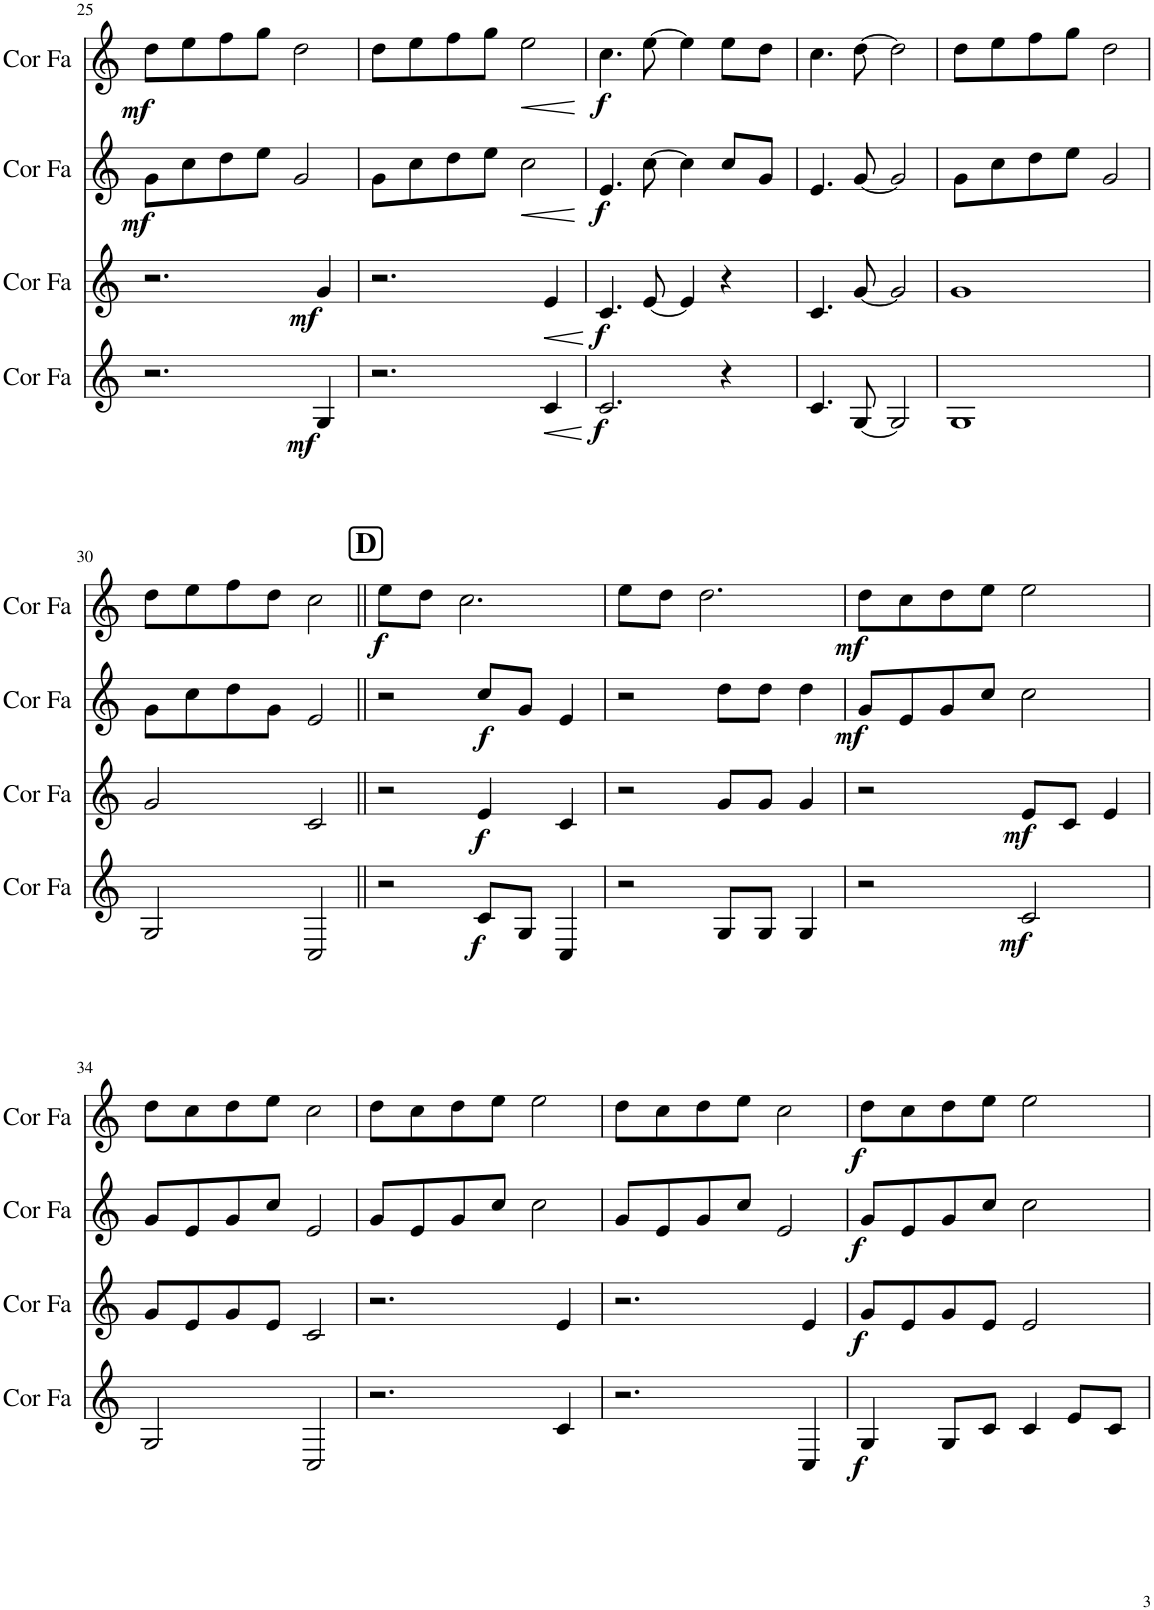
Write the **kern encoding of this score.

**kern	**dynam	**kern	**dynam	**kern	**dynam	**kern	**dynam
*part4	*part4	*part3	*part3	*part2	*part2	*part1	*part1
*staff4	*staff4	*staff3	*staff3	*staff2	*staff2	*staff1	*staff1
*I"Cor en Fa	*	*I"Cor en Fa	*	*I"Cor en Fa	*	*I"Cor en Fa	*
*I'Cor Fa	*	*I'Cor Fa	*	*I'Cor Fa	*	*I'Cor Fa	*
!!LO:PB:g=z
*clefG2	*	*clefG2	*	*clefG2	*	*clefG2	*
*Trd4c7	*	*Trd4c7	*	*Trd4c7	*	*Trd4c7	*
*k[]	*	*k[]	*	*k[]	*	*k[]	*
*M4/4	*	*M4/4	*	*M4/4	*	*M4/4	*
=25	=25	=25	=25	=25	=25	=25	=25
!	!	!	!	!	!LO:DY:b	!	!LO:DY:b
2.r	.	2.r	.	8g\L	mf	8dd\L	mf
.	.	.	.	8cc\	.	8ee\	.
.	.	.	.	8dd\	.	8ff\	.
.	.	.	.	8ee\J	.	8gg\J	.
.	.	.	.	2g/	.	2dd\	.
!	!LO:DY:b	!	!LO:DY:b	!	!	!	!
4G/	mf	4g/	mf	.	.	.	.
=26	=26	=26	=26	=26	=26	=26	=26
2.r	.	2.r	.	8g\L	.	8dd\L	.
.	.	.	.	8cc\	.	8ee\	.
.	.	.	.	8dd\	.	8ff\	.
.	.	.	.	8ee\J	.	8gg\J	.
!	!	!	!	!	!LO:HP:b	!	!LO:HP:b
.	.	.	.	2cc\	<	2ee\	<
!	!LO:HP:b	!	!LO:HP:b	!	!	!	!
4c/	<	4e/	<	.	.	.	.
.	[	.	[	.	[	.	[
=27	=27	=27	=27	=27	=27	=27	=27
!	!LO:DY:b	!	!LO:DY:b	!	!LO:DY:b	!	!LO:DY:b
2.c/	f	4.c/	f	4.e/	f	4.cc\	f
.	.	[8e/	.	[8cc\	.	[8ee\	.
.	.	4e/]	.	4cc\]	.	4ee\]	.
4r	.	4r	.	8cc/L	.	8ee\L	.
.	.	.	.	8g/J	.	8dd\J	.
=28	=28	=28	=28	=28	=28	=28	=28
4.c/	.	4.c/	.	4.e/	.	4.cc\	.
[8G/	.	[8g/	.	[8g/	.	[8dd\	.
2G/]	.	2g/]	.	2g/]	.	2dd\]	.
=29	=29	=29	=29	=29	=29	=29	=29
1G	.	1g	.	8g\L	.	8dd\L	.
.	.	.	.	8cc\	.	8ee\	.
.	.	.	.	8dd\	.	8ff\	.
.	.	.	.	8ee\J	.	8gg\J	.
.	.	.	.	2g/	.	2dd\	.
!!LO:LB:g=z
=30	=30	=30	=30	=30	=30	=30	=30
2G/	.	2g/	.	8g\L	.	8dd\L	.
.	.	.	.	8cc\	.	8ee\	.
.	.	.	.	8dd\	.	8ff\	.
.	.	.	.	8g\J	.	8dd\J	.
2C/	.	2c/	.	2e/	.	2cc\	.
!!LO:REH:place=s1:a:B:cj:fs=14:t=D
=31||	=31||	=31||	=31||	=31||	=31||	=31||	=31||
!	!	!	!	!	!	!	!LO:DY:b
2r	.	2r	.	2r	.	8ee\L	f
.	.	.	.	.	.	8dd\J	.
.	.	.	.	.	.	2.cc\	.
!	!LO:DY:b	!	!LO:DY:b	!	!LO:DY:b	!	!
8c/L	f	4e/	f	8cc/L	f	.	.
8G/J	.	.	.	8g/J	.	.	.
4C/	.	4c/	.	4e/	.	.	.
=32	=32	=32	=32	=32	=32	=32	=32
2r	.	2r	.	2r	.	8ee\L	.
.	.	.	.	.	.	8dd\J	.
.	.	.	.	.	.	2.dd\	.
8G/L	.	8g/L	.	8dd\L	.	.	.
8G/J	.	8g/J	.	8dd\J	.	.	.
4G/	.	4g/	.	4dd\	.	.	.
=33	=33	=33	=33	=33	=33	=33	=33
!	!	!	!	!	!LO:DY:b	!	!LO:DY:b
2r	.	2r	.	8g/L	mf	8dd\L	mf
.	.	.	.	8e/	.	8cc\	.
.	.	.	.	8g/	.	8dd\	.
.	.	.	.	8cc/J	.	8ee\J	.
!	!LO:DY:b	!	!LO:DY:b	!	!	!	!
2c/	mf	8e/L	mf	2cc\	.	2ee\	.
.	.	8c/J	.	.	.	.	.
.	.	4e/	.	.	.	.	.
!!LO:LB:g=z
=34	=34	=34	=34	=34	=34	=34	=34
2G/	.	8g/L	.	8g/L	.	8dd\L	.
.	.	8e/	.	8e/	.	8cc\	.
.	.	8g/	.	8g/	.	8dd\	.
.	.	8e/J	.	8cc/J	.	8ee\J	.
2C/	.	2c/	.	2e/	.	2cc\	.
=35	=35	=35	=35	=35	=35	=35	=35
2.r	.	2.r	.	8g/L	.	8dd\L	.
.	.	.	.	8e/	.	8cc\	.
.	.	.	.	8g/	.	8dd\	.
.	.	.	.	8cc/J	.	8ee\J	.
.	.	.	.	2cc\	.	2ee\	.
4c/	.	4e/	.	.	.	.	.
=36	=36	=36	=36	=36	=36	=36	=36
2.r	.	2.r	.	8g/L	.	8dd\L	.
.	.	.	.	8e/	.	8cc\	.
.	.	.	.	8g/	.	8dd\	.
.	.	.	.	8cc/J	.	8ee\J	.
.	.	.	.	2e/	.	2cc\	.
4C/	.	4e/	.	.	.	.	.
=37	=37	=37	=37	=37	=37	=37	=37
!	!LO:DY:b	!	!LO:DY:b	!	!LO:DY:b	!	!LO:DY:b
4G/	f	8g/L	f	8g/L	f	8dd\L	f
.	.	8e/	.	8e/	.	8cc\	.
8G/L	.	8g/	.	8g/	.	8dd\	.
8c/J	.	8e/J	.	8cc/J	.	8ee\J	.
4c/	.	2e/	.	2cc\	.	2ee\	.
8e/L	.	.	.	.	.	.	.
8c/J	.	.	.	.	.	.	.
=	=	=	=	=	=	=	=
*-	*-	*-	*-	*-	*-	*-	*-
